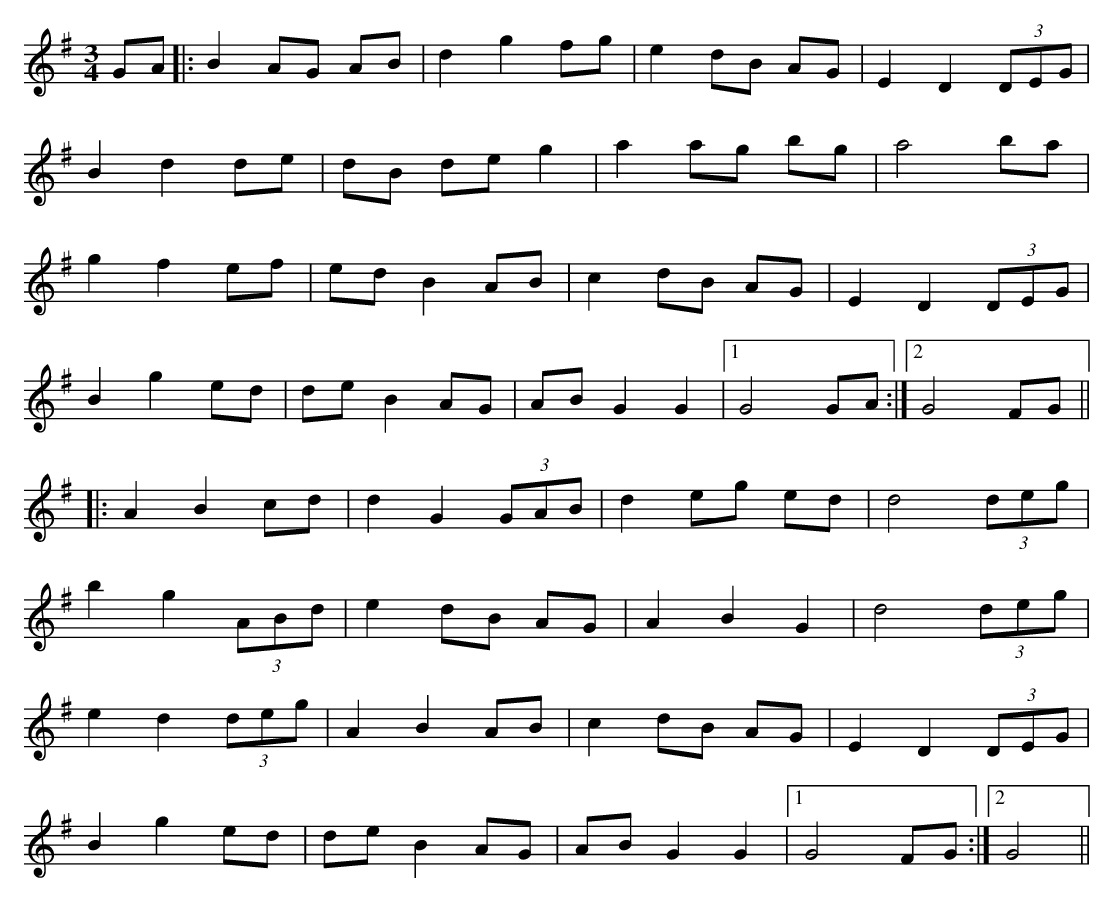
X:1
M:3/4
K:G
GA|:B2 AG AB|d2 g2 fg|e2 dB AG|E2 D2 (3DEG|
B2 d2 de|dB de g2|a2 ag bg|a4 ba|
g2 f2 ef|ed B2 AB|c2 dB AG|E2 D2 (3DEG|
B2 g2 ed|de B2 AG|AB G2 G2|1 G4 GA:|2 G4 FG||
|:A2 B2 cd|d2 G2 (3GAB|d2 eg ed|d4 (3deg|
b2 g2 (3ABd|e2 dB AG|A2 B2 G2|d4 (3deg|
e2 d2 (3deg|A2 B2 AB|c2 dB AG|E2 D2 (3DEG|
B2 g2 ed|de B2 AG|AB G2 G2|1 G4 FG:|2 G4||
